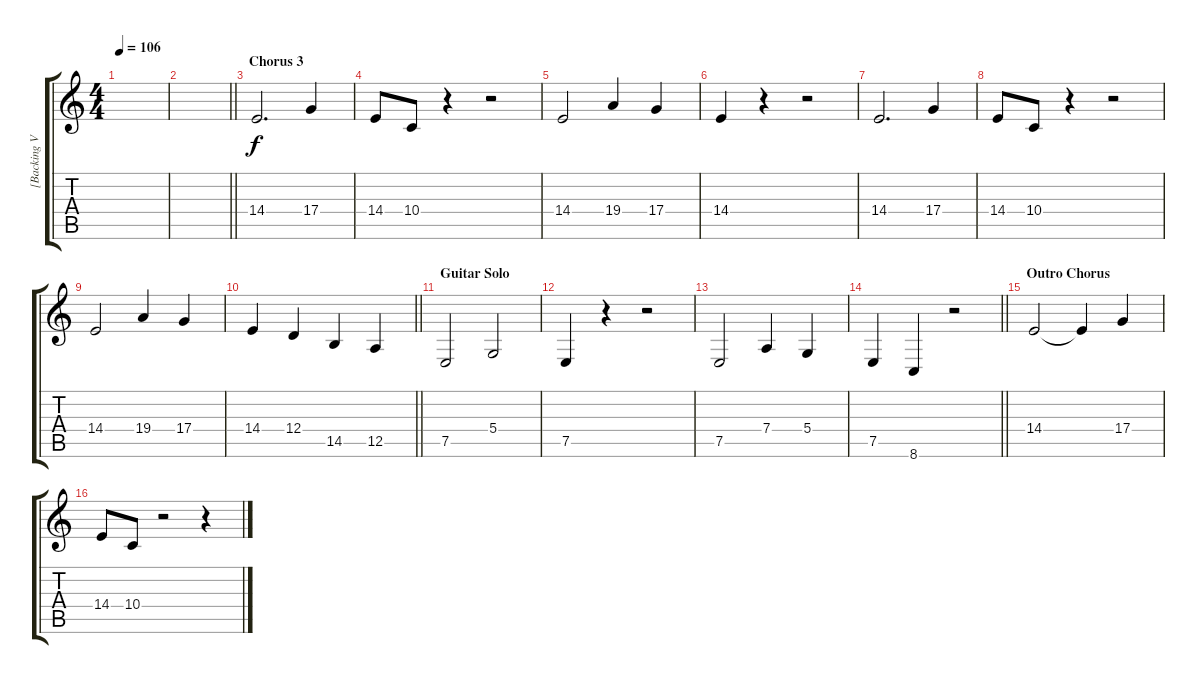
\track ("[Backing Vocals]" "[Backing V") {instrument flute}
\staff {score tabs}
\tuning (E4 B3 G3 D3 A2 E2) {hide}
\ts (4 4)
\tempo 106
\clef g2
\ks c
|
\barLineRight lightlight
|
\section ("" "Chorus 3")
14.4.2{d} 17.4.4 |
14.4.8 10.4.8 r.4 r.2 |
14.4.2 19.4.4 17.4.4 |
14.4.4 r.4 r.2 |
14.4.2{d} 17.4.4 |
14.4.8 10.4.8 r.4 r.2 |
14.4.2 19.4.4 17.4.4 |
\barLineRight lightlight
14.4.4 12.4.4 14.5.4 12.5.4 |
\section ("" "Guitar Solo")
7.5.2 5.4.2 |
7.5.4 r.4 r.2 |
7.5.2 7.4.4 5.4.4 |
\barLineRight lightlight
7.5.4 8.6.4 r.2 |
\section ("" "Outro Chorus")
14.4.2 14.4{t}.4 17.4.4 |
14.4.8 10.4.8 r.2 r.4
